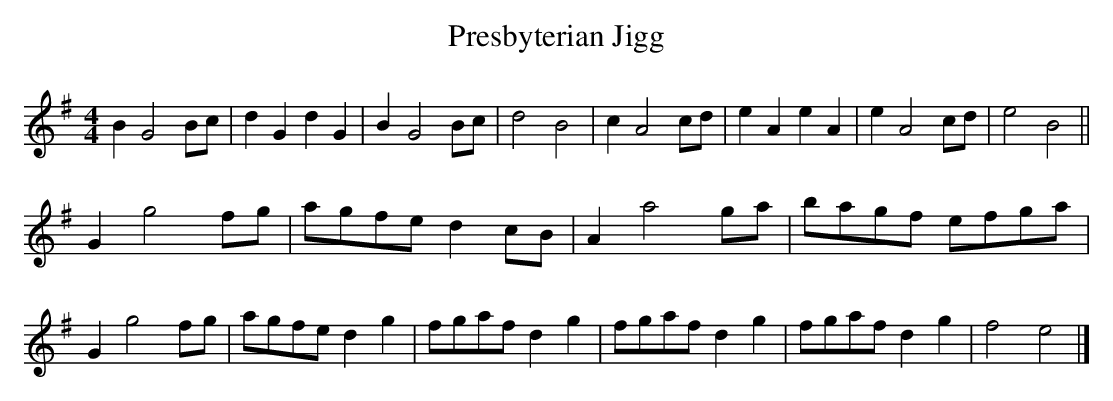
X:1
T: Presbyterian Jigg
M: 4/4
L: 1/4
K: Emin
BG2B/c/ | dGdG | BG2B/c/ | d2B2 | cA2c/d/ | eAeA | eA2c/d/ | e2B2 ||
Gg2f/g/ | a/g/f/e/dc/B/ | Aa2g/a/ | b/a/g/f/ e/f/g/a/ | Gg2f/g/ |\
a/g/f/e/dg | f/g/a/f/ dg | f/g/a/f/dg | f/g/a/f/dg | f2e2 |]
